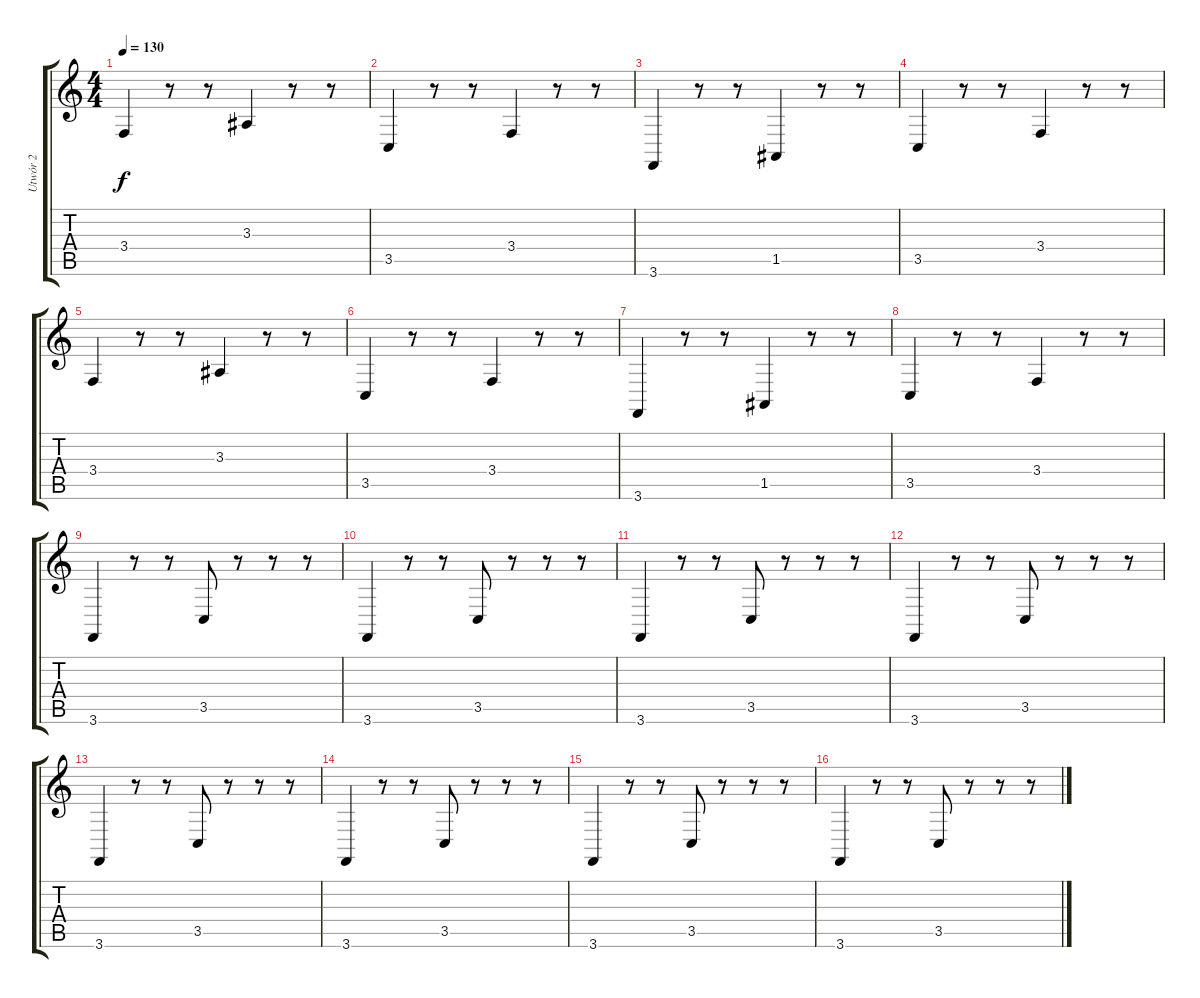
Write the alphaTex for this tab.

\track ("Utwór 2" "Utwór 2") {instrument choiraahs}
\staff {score tabs}
\tuning (E4 B3 G3 D3 A2 D2) {hide}
\ts (4 4)
\tempo 130
\clef g2
\ks c
3.4.4{dy f instrument choiraahs} r.8 r.8 3.3.4 r.8 r.8 |
3.5.4 r.8 r.8 3.4.4 r.8 r.8 |
3.6.4 r.8 r.8 1.5.4 r.8 r.8 |
3.5.4 r.8 r.8 3.4.4 r.8 r.8 |
3.4.4 r.8 r.8 3.3.4 r.8 r.8 |
3.5.4 r.8 r.8 3.4.4 r.8 r.8 |
3.6.4 r.8 r.8 1.5.4 r.8 r.8 |
3.5.4 r.8 r.8 3.4.4 r.8 r.8 |
3.6.4 r.8 r.8 3.5.8 r.8 r.8 r.8 |
3.6.4 r.8 r.8 3.5.8 r.8 r.8 r.8 |
3.6.4 r.8 r.8 3.5.8 r.8 r.8 r.8 |
3.6.4 r.8 r.8 3.5.8 r.8 r.8 r.8 |
3.6.4 r.8 r.8 3.5.8 r.8 r.8 r.8 |
3.6.4 r.8 r.8 3.5.8 r.8 r.8 r.8 |
3.6.4 r.8 r.8 3.5.8 r.8 r.8 r.8 |
3.6.4 r.8 r.8 3.5.8 r.8 r.8 r.8
